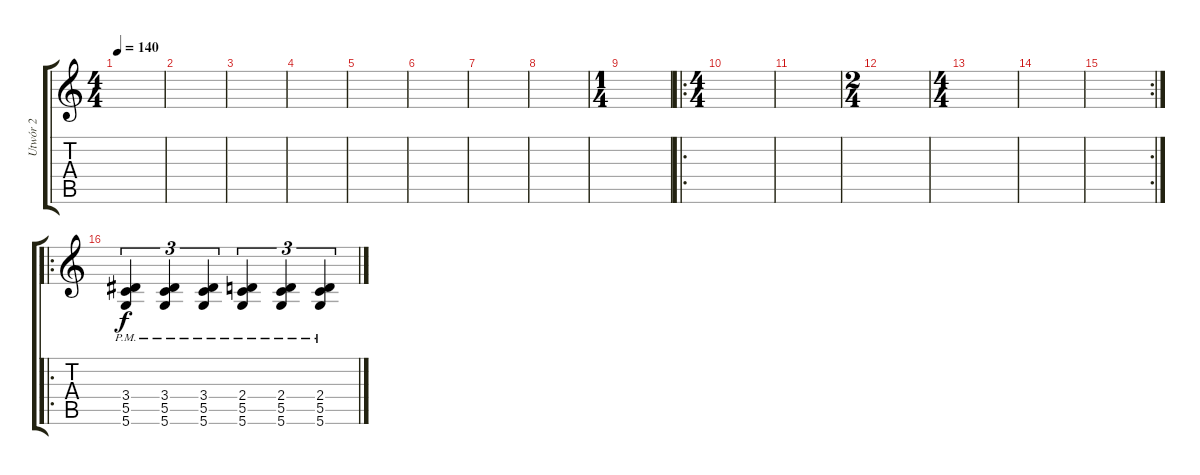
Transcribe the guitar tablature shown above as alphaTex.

\track ("Utwór 2" "Utwór 2") {instrument overdrivenguitar}
\staff {score tabs}
\tuning (D4 A3 F3 C3 G2 D2) {hide}
\ts (4 4)
\tempo 140
\clef g2
\ks c
|
|
|
|
|
|
|
|
\ts (1 4)
|
\ro
\ts (4 4)
|
|
\ts (2 4)
|
\ts (4 4)
|
|
\rc 2
|
\ro
(3.4{pm} 5.5{pm} 5.6{pm}).4{tu (3 2)} (3.4{pm} 5.5{pm} 5.6{pm}).4{tu (3 2)} (3.4{pm} 5.5{pm} 5.6{pm}).4{tu (3 2)} (2.4{pm} 5.5{pm} 5.6{pm}).4{tu (3 2)} (2.4{pm} 5.5{pm} 5.6{pm}).4{tu (3 2)} (2.4{pm} 5.5{pm} 5.6{pm}).4{tu (3 2)}
